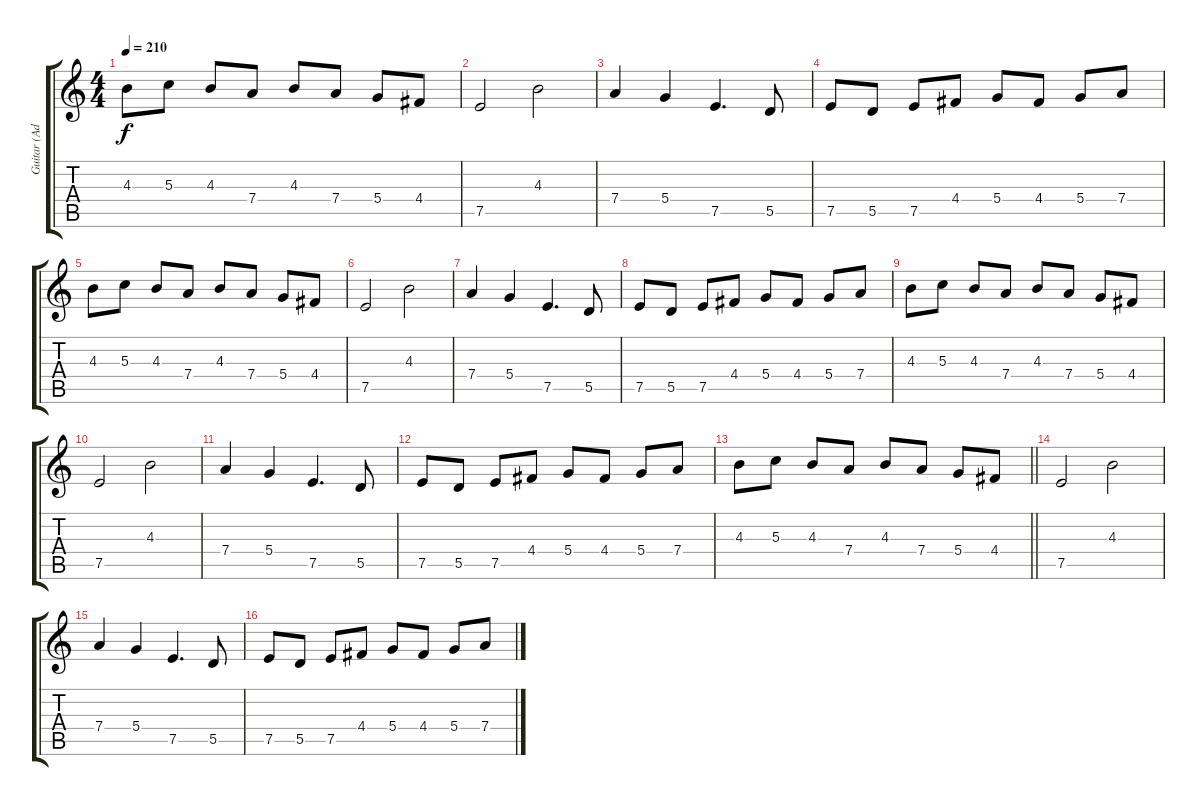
\track ("Guitar (Adrian Smith)" "Guitar (Ad") {instrument electricguitarjazz}
\staff {score tabs}
\tuning (E4 B3 G3 D3 A2 E2) {hide}
\ts (4 4)
\tempo 210
\clef g2
\ks c
4.3.8{dy f} 5.3.8 4.3.8 7.4.8 4.3.8 7.4.8 5.4.8 4.4.8 |
7.5.2 4.3.2 |
7.4.4 5.4.4 7.5.4{d} 5.5.8 |
7.5.8 5.5.8 7.5.8 4.4.8 5.4.8 4.4.8 5.4.8 7.4.8 |
4.3.8 5.3.8 4.3.8 7.4.8 4.3.8 7.4.8 5.4.8 4.4.8 |
7.5.2 4.3.2 |
7.4.4 5.4.4 7.5.4{d} 5.5.8 |
7.5.8 5.5.8 7.5.8 4.4.8 5.4.8 4.4.8 5.4.8 7.4.8 |
4.3.8 5.3.8 4.3.8 7.4.8 4.3.8 7.4.8 5.4.8 4.4.8 |
7.5.2 4.3.2 |
7.4.4 5.4.4 7.5.4{d} 5.5.8 |
7.5.8 5.5.8 7.5.8 4.4.8 5.4.8 4.4.8 5.4.8 7.4.8 |
\barLineRight lightlight
4.3.8 5.3.8 4.3.8 7.4.8 4.3.8 7.4.8 5.4.8 4.4.8 |
7.5.2 4.3.2 |
7.4.4 5.4.4 7.5.4{d} 5.5.8 |
7.5.8 5.5.8 7.5.8 4.4.8 5.4.8 4.4.8 5.4.8 7.4.8
